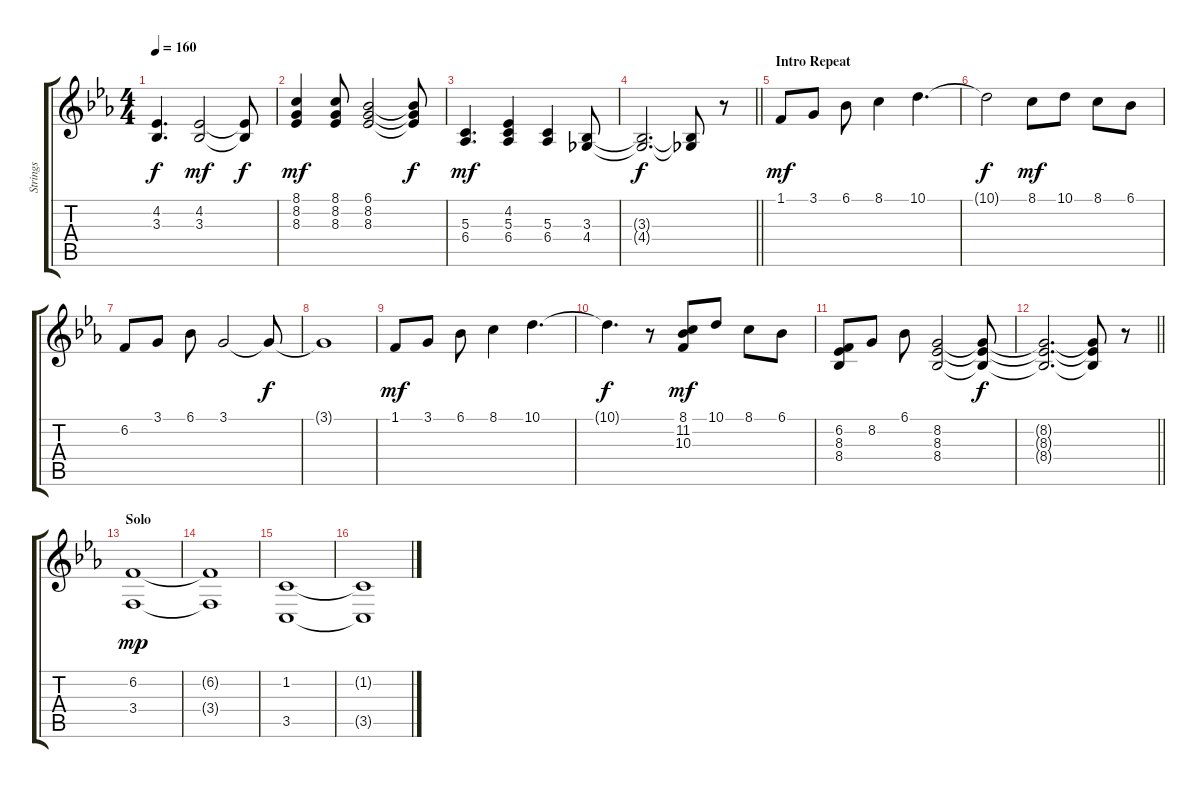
\track ("Strings" "Strings") {instrument synthstrings1}
\staff {score tabs}
\tuning (E4 B3 G3 D3 A2 E2) {hide}
\ts (4 4)
\tempo 160
\clef g2
\ks eb
(4.2{t} 3.3{t}).4{d dy f} (4.2 3.3).2{dy mf} (4.2{t} 3.3{t}).8{dy f} |
(8.1 8.2 8.3).4{dy mf} (8.1 8.2 8.3).8 (6.1 8.2 8.3).2 (6.1{t} 8.2{t} 8.3{t}).8{dy f} |
(5.3 6.4).4{d dy mf} (4.2 5.3 6.4).4 (5.3 6.4).4 (3.3 4.4).8 |
\barLineRight lightlight
(3.3{t} 4.4{t}).2{d dy f} (3.3{t} 4.4{t}).8 r.8 |
\section ("" "Intro Repeat")
1.1.8{dy mf} 3.1.8 6.1.8 8.1.4 10.1.4{d} |
10.1{t}.2{dy f} 8.1.8{dy mf} 10.1.8 8.1.8 6.1.8 |
6.2.8 3.1.8 6.1.8 3.1.2 3.1{t}.8{dy f} |
3.1{t}.1 |
1.1.8{dy mf} 3.1.8 6.1.8 8.1.4 10.1.4{d} |
10.1{t}.4{d dy f} r.8 (8.1 11.2 10.3).8{dy mf} 10.1.8 8.1.8 6.1.8 |
(6.2 8.3 8.4).8 8.2.8 6.1.8 (8.2 8.3 8.4).2 (8.2{t} 8.3{t} 8.4{t}).8{dy f} |
\barLineRight lightlight
(8.2{t} 8.3{t} 8.4{t}).2{d} (8.2{t} 8.3{t} 8.4{t}).8 r.8 |
\section ("" "Solo")
(6.2 3.4).1{dy mp} |
(6.2{t} 3.4{t}).1 |
(1.2 3.5).1 |
(1.2{t} 3.5{t}).1
